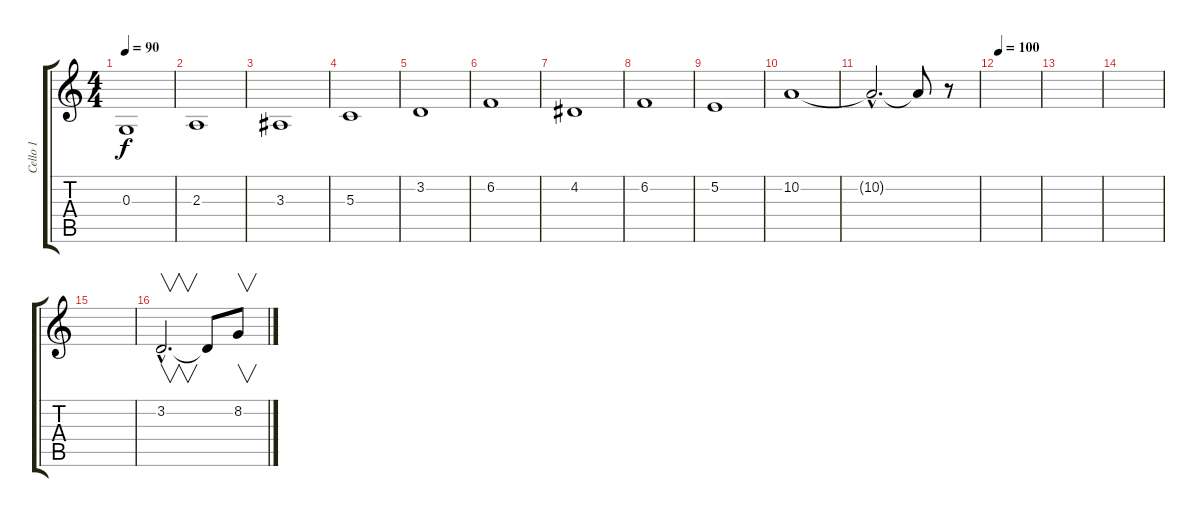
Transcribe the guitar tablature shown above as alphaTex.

\track ("Cello 1" "Cello 1") {instrument stringensemble1}
\staff {score tabs}
\tuning (E4 B3 G3 D3 A2 E2) {hide}
\ts (4 4)
\tempo 90
\clef g2
\ks c
0.3.1{dy f instrument stringensemble1} |
2.3.1 |
3.3.1 |
5.3.1 |
3.2.1 |
6.2.1 |
4.2.1 |
6.2.1 |
5.2.1 |
10.2.1 |
10.2{hac t}.2{d volume 11} 10.2{t}.8 r.8 |
\tempo 100
|
|
|
|
3.2{hac}.2{v d volume 12 instrument choiraahs} 3.2{t}.8 8.2.8{v}
